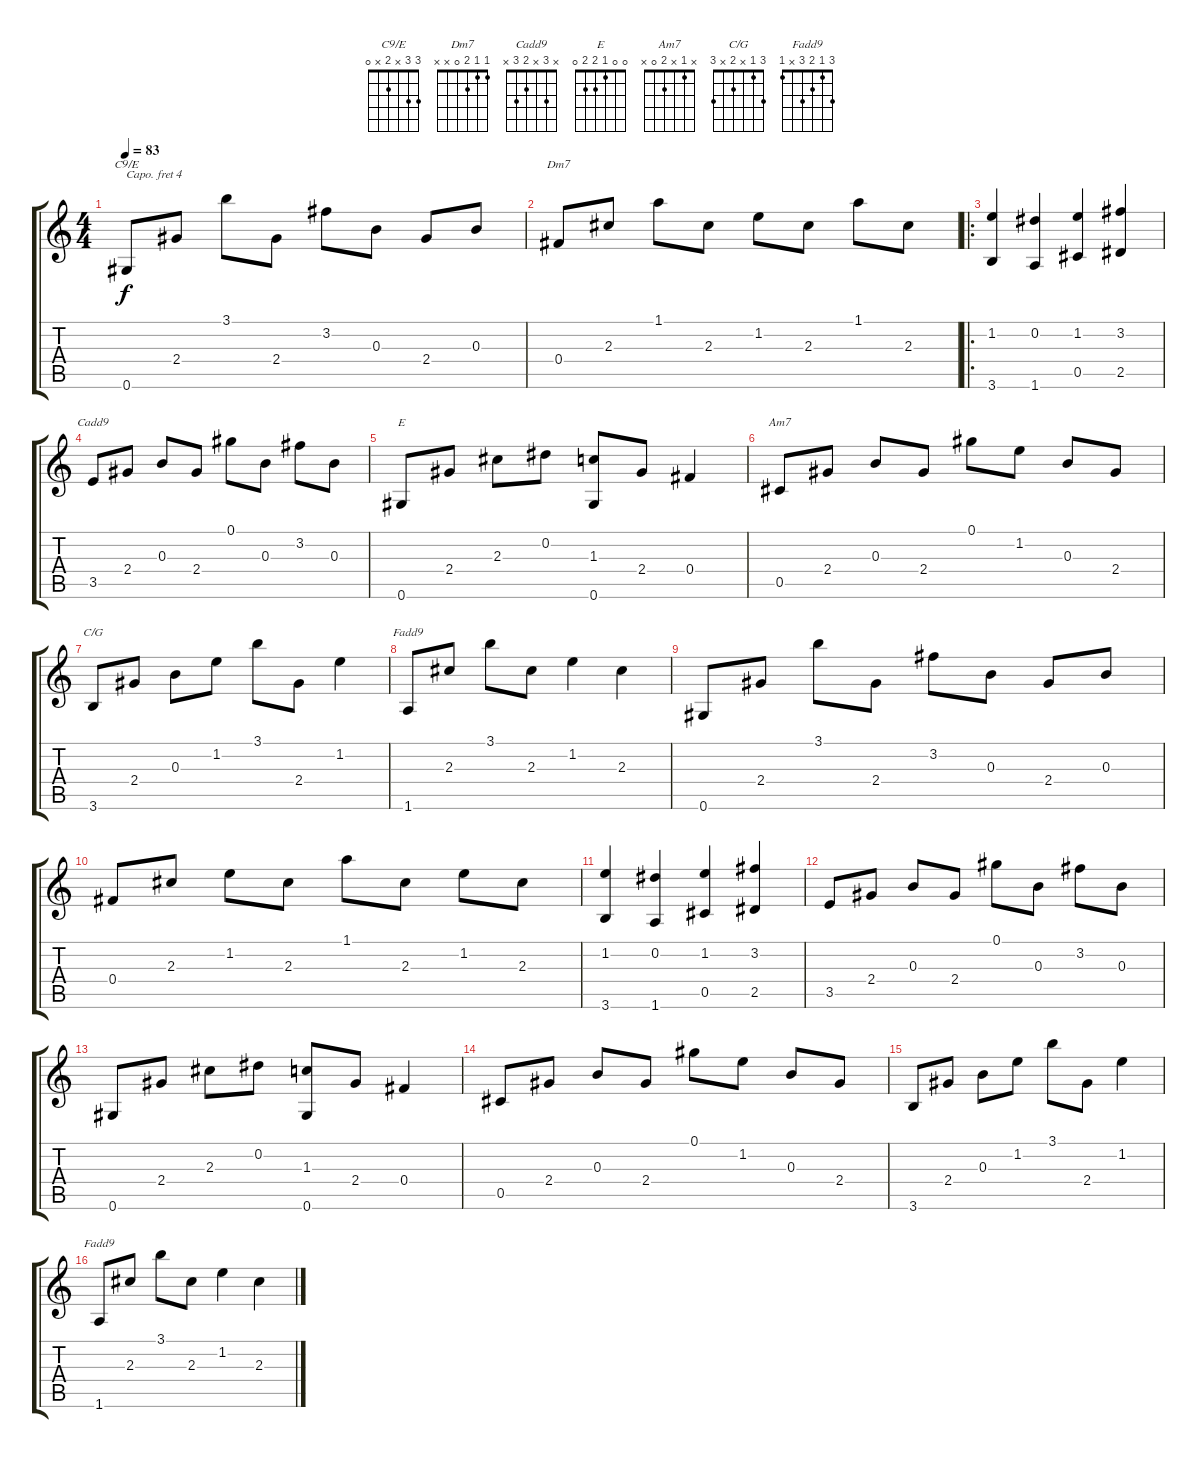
\track "" {instrument acousticguitarsteel}
\staff {score tabs}
\capo 4
\tuning (E4 B3 G3 D3 A2 E2) {hide}
\chord ("C9/E" 3 3 x 2 x 0)
\chord ("Dm7" 1 1 2 0 x x)
\chord ("Cadd9" x 3 x 2 3 x)
\chord ("E" 0 0 1 2 2 0)
\chord ("Am7" x 1 x 2 0 x)
\chord ("C/G" 3 1 x 2 x 3)
\chord ("Fadd9" 3 x 2 3 x 1)
\chord ("Fadd9" 3 1 2 3 x 1)
\ts (4 4)
\tempo 83
\clef g2
\ks c
0.6.8{ch "C9/E" dy f} 2.4.8 3.1.8 2.4.8 3.2.8 0.3.8 2.4.8 0.3.8 |
0.4.8{ch "Dm7"} 2.3.8 1.1.8 2.3.8 1.2.8 2.3.8 1.1.8 2.3.8 |
\ro
(1.2 3.6).4 (0.2 1.6).4 (1.2 0.5).4 (3.2 2.5).4 |
3.5.8{ch "Cadd9"} 2.4.8 0.3.8 2.4.8 0.1.8 0.3.8 3.2.8 0.3.8 |
0.6.8{ch "E"} 2.4.8 2.3.8 0.2.8 (1.3 0.6).8 2.4.8 0.4.4 |
0.5.8{ch "Am7"} 2.4.8 0.3.8 2.4.8 0.1.8 1.2.8 0.3.8 2.4.8 |
3.6.8{ch "C/G"} 2.4.8 0.3.8 1.2.8 3.1.8 2.4.8 1.2.4 |
1.6.8{ch "Fadd9"} 2.3.8 3.1.8 2.3.8 1.2.4 2.3.4 |
0.6.8 2.4.8 3.1.8 2.4.8 3.2.8 0.3.8 2.4.8 0.3.8 |
0.4.8 2.3.8 1.2.8 2.3.8 1.1.8 2.3.8 1.2.8 2.3.8 |
(1.2 3.6).4 (0.2 1.6).4 (1.2 0.5).4 (3.2 2.5).4 |
3.5.8 2.4.8 0.3.8 2.4.8 0.1.8 0.3.8 3.2.8 0.3.8 |
0.6.8 2.4.8 2.3.8 0.2.8 (1.3 0.6).8 2.4.8 0.4.4 |
0.5.8 2.4.8 0.3.8 2.4.8 0.1.8 1.2.8 0.3.8 2.4.8 |
3.6.8 2.4.8 0.3.8 1.2.8 3.1.8 2.4.8 1.2.4 |
1.6.8{ch "Fadd9"} 2.3.8 3.1.8 2.3.8 1.2.4 2.3.4
